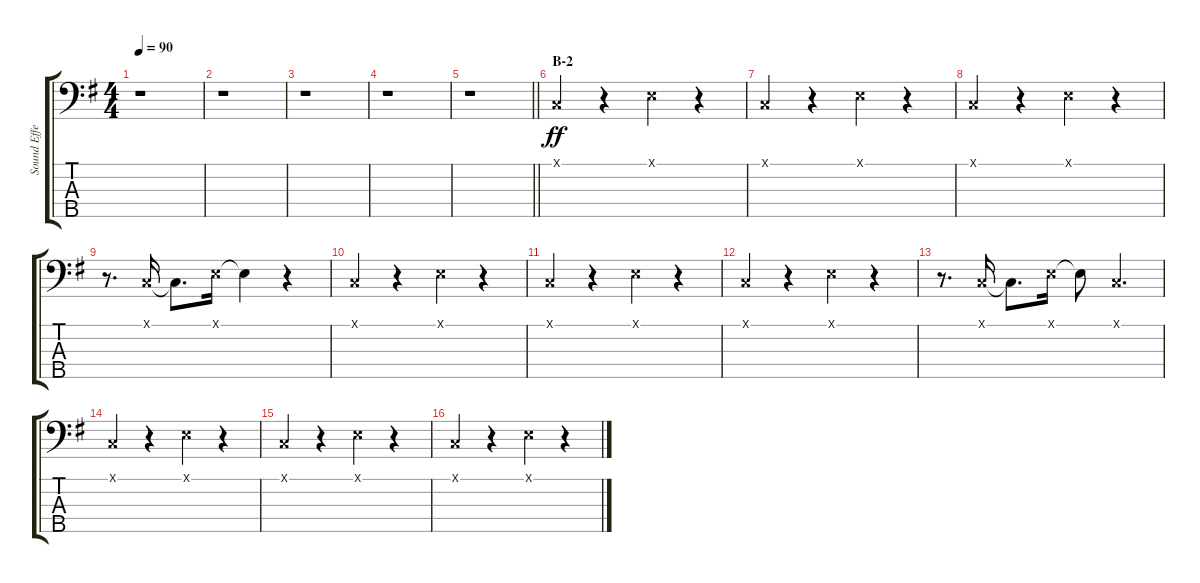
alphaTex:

\track ("Sound Effect" "Sound Effe") {instrument lead2sawtooth}
\staff {score tabs}
\tuning (F2 C2 G1 D1 A0) {hide}
\ts (4 4)
\tempo 90
\clef f4
\ks g
r.1{dy ff} |
r.1 |
r.1 |
r.1 |
\barLineRight lightlight
r.1 |
\section ("" "B-2")
7.1{x}.4 r.4 11.1{x}.4 r.4 |
7.1{x}.4 r.4 11.1{x}.4 r.4 |
7.1{x}.4 r.4 11.1{x}.4 r.4 |
r.8{d} 7.1{x}.16 7.1{t}.8{d} 11.1{x}.16 11.1{t}.4 r.4 |
7.1{x}.4 r.4 11.1{x}.4 r.4 |
7.1{x}.4 r.4 11.1{x}.4 r.4 |
7.1{x}.4 r.4 11.1{x}.4 r.4 |
r.8{d} 7.1{x}.16 7.1{t}.8{d} 11.1{x}.16 11.1{t}.8 7.1{x}.4{d} |
7.1{x}.4 r.4 11.1{x}.4 r.4 |
7.1{x}.4 r.4 11.1{x}.4 r.4 |
7.1{x}.4 r.4 11.1{x}.4 r.4
